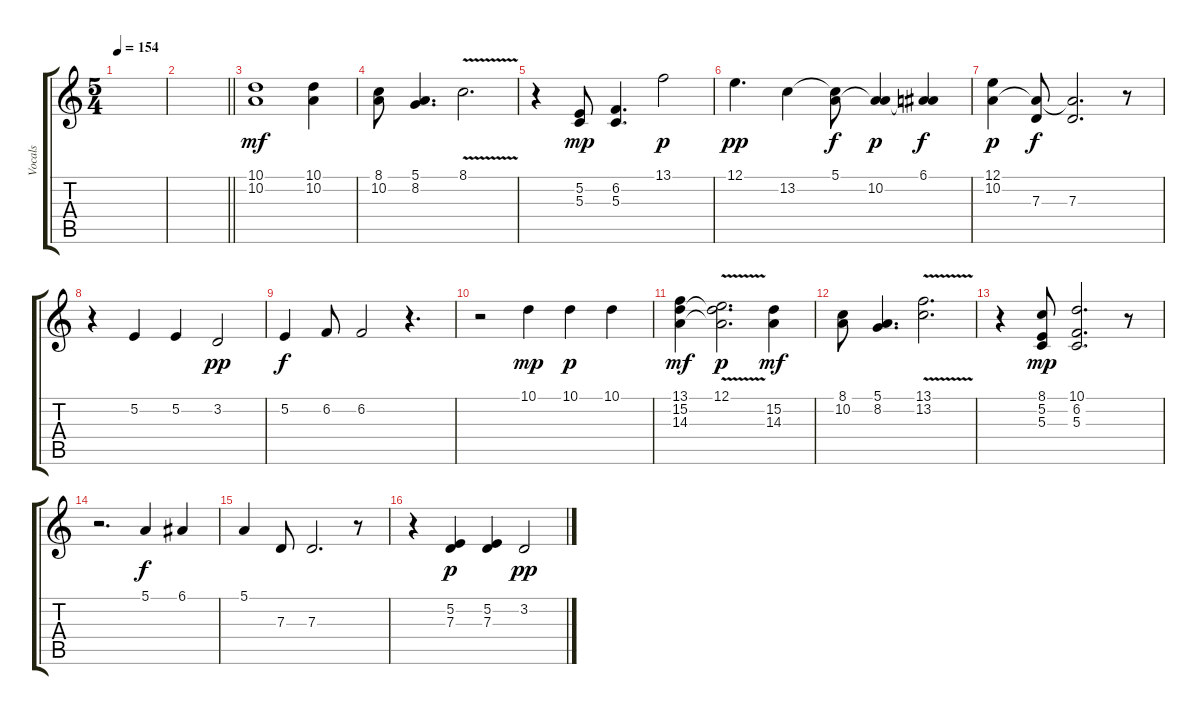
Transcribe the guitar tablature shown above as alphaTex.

\track ("Vocals" "Vocals") {instrument flute}
\staff {score tabs}
\tuning (E4 B3 G3 D3 A2 E2) {hide}
\ts (5 4)
\tempo 154
\clef g2
\ks c
|
\barLineRight lightlight
|
(10.1 10.2).1{dy mf} (10.1 10.2).4 |
(8.1 10.2).8 (5.1 8.2).4{d} 8.1{v}.2{d} |
r.4 (5.2 5.3).8{dy mp} (6.2 5.3).4{d} 13.1.2{dy p} |
12.1.4{d dy pp} 13.2.4 (5.1 13.2{t}).8{dy f} (5.1{t} 10.2).4{dy p} (6.1 10.2{t}).4{dy f} |
(12.1 10.2).4{dy p} (10.2{t} 7.3).8{dy f} (10.2{t} 7.3).2{d} r.8 |
r.4 5.2.4 5.2.4 3.2.2{dy pp} |
5.2.4{dy f} 6.2.8 6.2.2 r.4{d} |
r.2 10.1.4{dy mp} 10.1.4{dy p} 10.1.4 |
(13.1 15.2 14.3).4{dy mf} (12.1{v} 15.2{t} 14.3{t}).2{d dy p} (15.2 14.3).4{dy mf} |
(8.1 10.2).8 (5.1 8.2).4{d} (13.1 13.2{v}).2{d} |
r.4 (8.1 5.2 5.3).8{dy mp} (10.1 6.2 5.3).2{d} r.8 |
r.2{d} 5.1.4{dy f} 6.1.4 |
5.1.4 7.3.8 7.3.2{d} r.8 |
r.4 (5.2 7.3).4{dy p} (5.2 7.3).4 3.2.2{dy pp}
